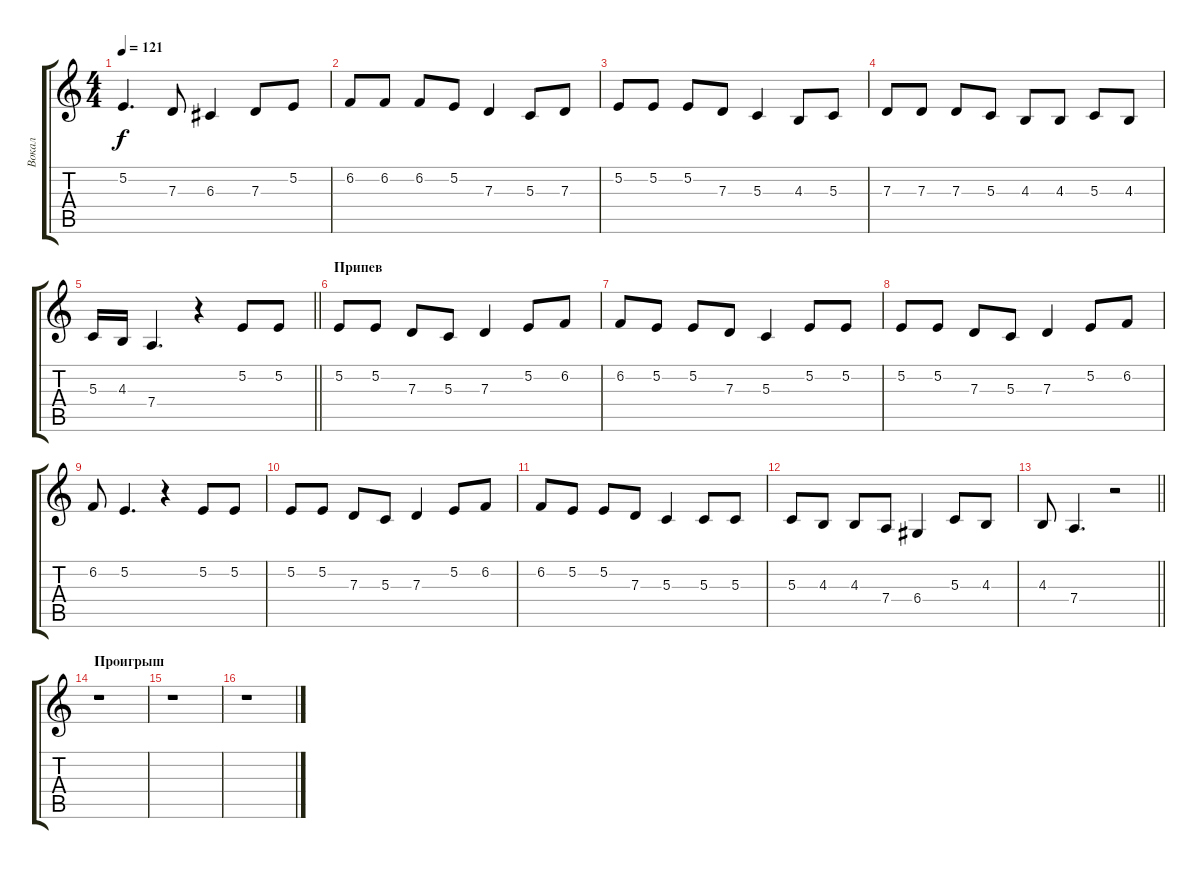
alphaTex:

\track ("Вокал" "Вокал") {instrument tenorsax}
\staff {score tabs}
\tuning (E4 B3 G3 D3 A2 E2) {hide}
\ts (4 4)
\tempo 121
\clef g2
\ks c
5.2.4{d dy f} 7.3.8 6.3.4 7.3.8 5.2.8 |
6.2.8 6.2.8 6.2.8 5.2.8 7.3.4 5.3.8 7.3.8 |
5.2.8 5.2.8 5.2.8 7.3.8 5.3.4 4.3.8 5.3.8 |
7.3.8 7.3.8 7.3.8 5.3.8 4.3.8 4.3.8 5.3.8 4.3.8 |
\barLineRight lightlight
5.3.16 4.3.16 7.4.4{d} r.4 5.2.8 5.2.8 |
\section ("" "Припев")
5.2.8 5.2.8 7.3.8 5.3.8 7.3.4 5.2.8 6.2.8 |
6.2.8 5.2.8 5.2.8 7.3.8 5.3.4 5.2.8 5.2.8 |
5.2.8 5.2.8 7.3.8 5.3.8 7.3.4 5.2.8 6.2.8 |
6.2.8 5.2.4{d} r.4 5.2.8 5.2.8 |
5.2.8 5.2.8 7.3.8 5.3.8 7.3.4 5.2.8 6.2.8 |
6.2.8 5.2.8 5.2.8 7.3.8 5.3.4 5.3.8 5.3.8 |
5.3.8 4.3.8 4.3.8 7.4.8 6.4.4 5.3.8 4.3.8 |
\barLineRight lightlight
4.3.8 7.4.4{d} r.2 |
\section ("" "Проигрыш")
r.1 |
r.1 |
r.1
